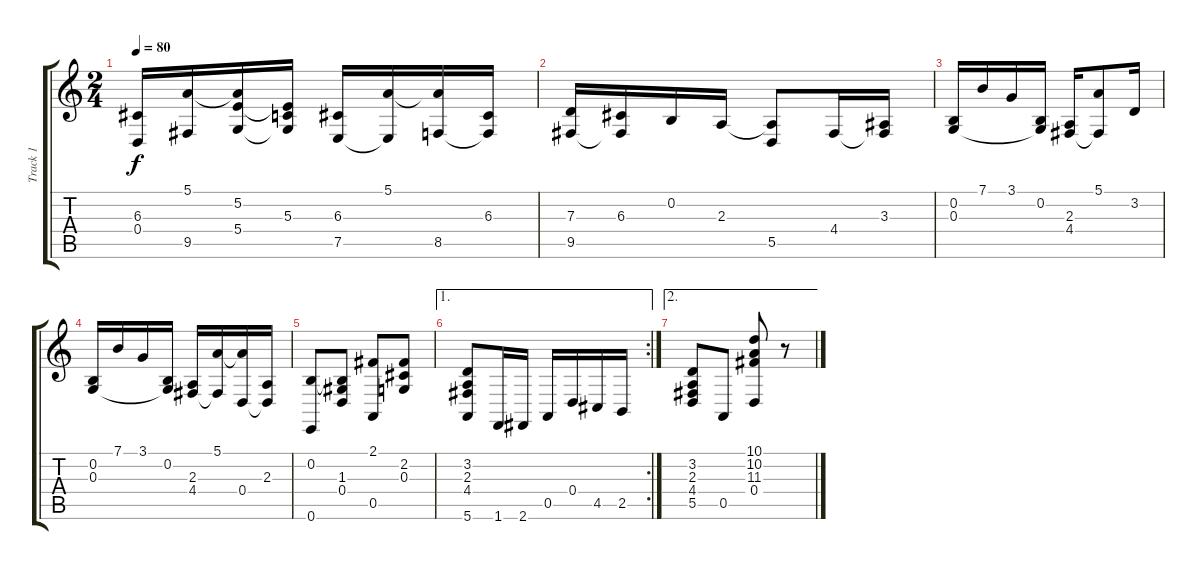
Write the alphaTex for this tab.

\track ("Track 1" "Track 1") {instrument honkytonkpiano}
\staff {score tabs}
\tuning (E4 B3 G3 D3 A2 E2) {hide}
\ts (2 4)
\tempo 80
\clef g2
\ks c
(6.3 0.4).16{dy f} (5.1 9.5{t}).16 (5.1{t} 5.2 5.4).16 (5.2{t} 5.3 5.4{t}).16 (6.3 7.5).16 (5.1 7.5{t}).16 (5.1{t} 8.5).16 (6.3 8.5{t}).16 |
(7.3 9.5).16 (6.3 9.5{t}).16 0.2.16 2.3.16 (2.3{t} 5.5).8 4.4.16 (3.3 4.4{t}).16 |
(0.2 0.3).16 7.1.16 3.1.16 (0.2 0.3{t}).16 (2.3 4.4).16 (5.1 4.4{t}).8 3.2.16 |
(0.2 0.3).16 7.1.16 3.1.16 (0.2 0.3{t}).16 (2.3 4.4).16 (5.1 4.4{t}).16 (5.1{t} 0.4).16 (2.3 0.4{t}).16 |
(0.2 0.6).8 (0.2{t} 1.3 0.4).8 (2.1 0.5).8 (2.1{t} 2.2 0.3).8 |
\ae 1
\rc 2
(3.2 2.3 4.4 5.6).8 1.6.16 2.6.16 0.5.16 0.4.16 4.5.16 2.5.16 |
\ae 2
(3.2 2.3 4.4 5.5).8 0.5.8 (10.1 10.2 11.3 0.4).8 r.8
